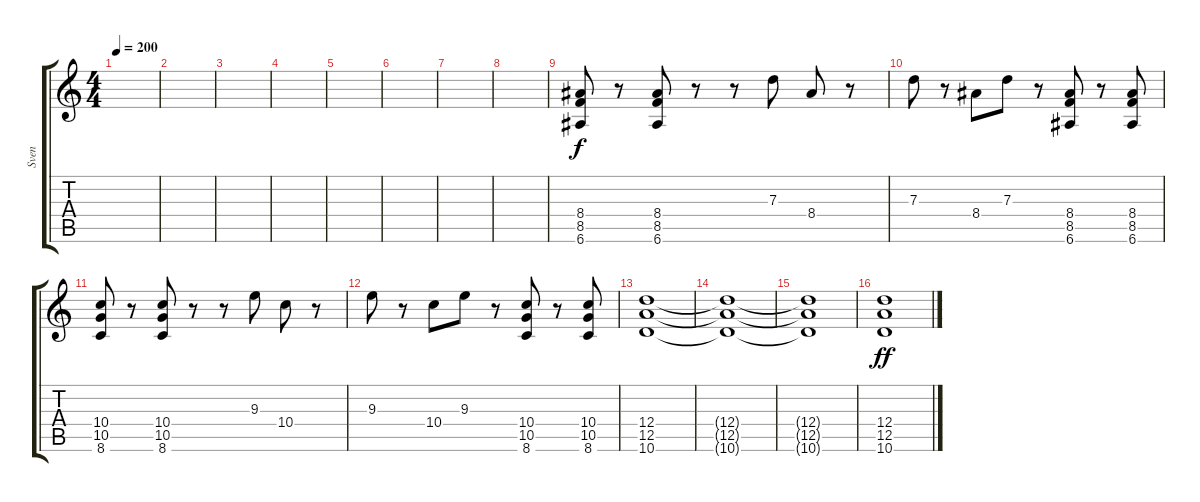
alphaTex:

\track ("Sven" "Sven") {instrument distortionguitar}
\staff {score tabs}
\tuning (E4 B3 G3 D3 A2 E2) {hide}
\ts (4 4)
\tempo 200
\clef g2
\ks c
|
|
|
|
|
|
|
|
(8.4 8.5 6.6).8 r.8 (8.4 8.5 6.6).8 r.8 r.8 7.3.8 8.4.8 r.8 |
7.3.8 r.8 8.4.8 7.3.8 r.8 (8.4 8.5 6.6).8 r.8 (8.4 8.5 6.6).8 |
(10.4 10.5 8.6).8 r.8 (10.4 10.5 8.6).8 r.8 r.8 9.3.8 10.4.8 r.8 |
9.3.8 r.8 10.4.8 9.3.8 r.8 (10.4 10.5 8.6).8 r.8 (10.4 10.5 8.6).8 |
(12.4 12.5 10.6).1 |
(12.4{t} 12.5{t} 10.6{t}).1 |
(12.4{t} 12.5{t} 10.6{t}).1 |
(12.4 12.5 10.6).1{dy ff}
